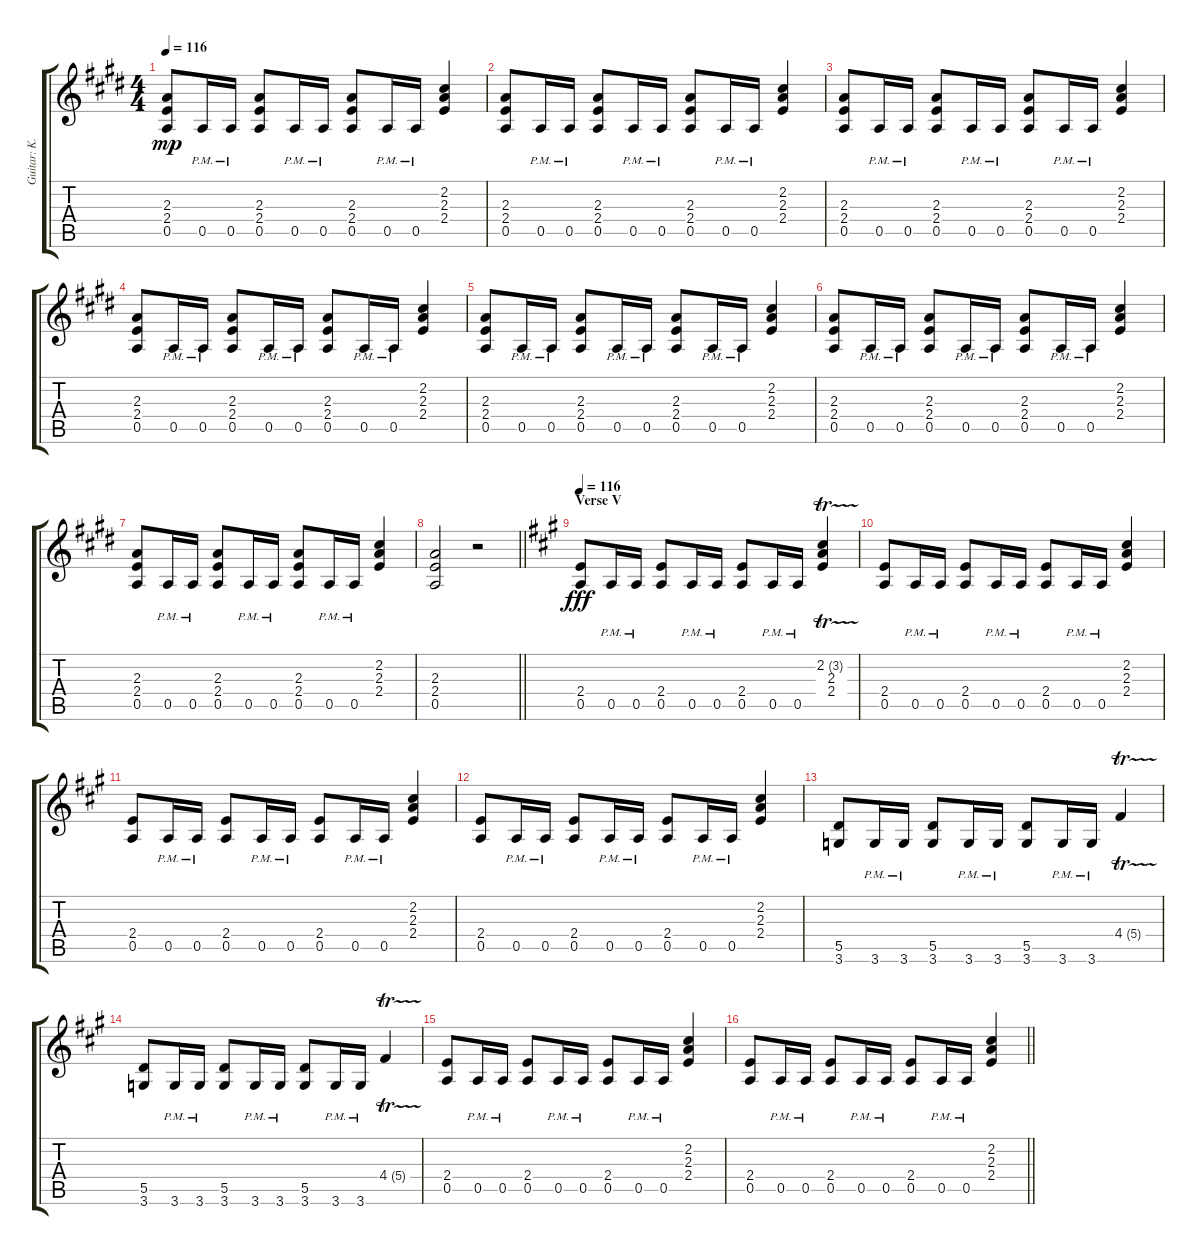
\track ("Guitar: K.K." "Guitar: K.") {instrument distortionguitar}
\staff {score tabs}
\tuning (E4 B3 G3 D3 A2 E2) {hide}
\ts (4 4)
\tempo 116
\clef g2
\ks e
(2.3 2.4 0.5).8{dy mp} 0.5{pm}.16 0.5{pm}.16 (2.3 2.4 0.5).8 0.5{pm}.16 0.5{pm}.16 (2.3 2.4 0.5).8 0.5{pm}.16 0.5{pm}.16 (2.2 2.3 2.4).4 |
(2.3 2.4 0.5).8 0.5{pm}.16 0.5{pm}.16 (2.3 2.4 0.5).8 0.5{pm}.16 0.5{pm}.16 (2.3 2.4 0.5).8 0.5{pm}.16 0.5{pm}.16 (2.2 2.3 2.4).4 |
(2.3 2.4 0.5).8 0.5{pm}.16 0.5{pm}.16 (2.3 2.4 0.5).8 0.5{pm}.16 0.5{pm}.16 (2.3 2.4 0.5).8 0.5{pm}.16 0.5{pm}.16 (2.2 2.3 2.4).4 |
(2.3 2.4 0.5).8 0.5{pm}.16 0.5{pm}.16 (2.3 2.4 0.5).8 0.5{pm}.16 0.5{pm}.16 (2.3 2.4 0.5).8 0.5{pm}.16 0.5{pm}.16 (2.2 2.3 2.4).4 |
(2.3 2.4 0.5).8 0.5{pm}.16 0.5{pm}.16 (2.3 2.4 0.5).8 0.5{pm}.16 0.5{pm}.16 (2.3 2.4 0.5).8 0.5{pm}.16 0.5{pm}.16 (2.2 2.3 2.4).4 |
(2.3 2.4 0.5).8 0.5{pm}.16 0.5{pm}.16 (2.3 2.4 0.5).8 0.5{pm}.16 0.5{pm}.16 (2.3 2.4 0.5).8 0.5{pm}.16 0.5{pm}.16 (2.2 2.3 2.4).4 |
(2.3 2.4 0.5).8 0.5{pm}.16 0.5{pm}.16 (2.3 2.4 0.5).8 0.5{pm}.16 0.5{pm}.16 (2.3 2.4 0.5).8 0.5{pm}.16 0.5{pm}.16 (2.2 2.3 2.4).4 |
\barLineRight lightlight
(2.3 2.4 0.5).2 r.2 |
\section ("" "Verse V")
\tempo 116
\ks a
(2.4 0.5).8{dy fff} 0.5{pm}.16 0.5{pm}.16 (2.4 0.5).8 0.5{pm}.16 0.5{pm}.16 (2.4 0.5).8 0.5{pm}.16 0.5{pm}.16 (2.2{tr (3 32)} 2.3 2.4).4 |
(2.4 0.5).8 0.5{pm}.16 0.5{pm}.16 (2.4 0.5).8 0.5{pm}.16 0.5{pm}.16 (2.4 0.5).8 0.5{pm}.16 0.5{pm}.16 (2.2 2.3 2.4).4 |
(2.4 0.5).8 0.5{pm}.16 0.5{pm}.16 (2.4 0.5).8 0.5{pm}.16 0.5{pm}.16 (2.4 0.5).8 0.5{pm}.16 0.5{pm}.16 (2.2 2.3 2.4).4 |
(2.4 0.5).8 0.5{pm}.16 0.5{pm}.16 (2.4 0.5).8 0.5{pm}.16 0.5{pm}.16 (2.4 0.5).8 0.5{pm}.16 0.5{pm}.16 (2.2 2.3 2.4).4 |
(5.5 3.6).8 3.6{pm}.16 3.6{pm}.16 (5.5 3.6).8 3.6{pm}.16 3.6{pm}.16 (5.5 3.6).8 3.6{pm}.16 3.6{pm}.16 4.4{tr (5 32)}.4 |
(5.5 3.6).8 3.6{pm}.16 3.6{pm}.16 (5.5 3.6).8 3.6{pm}.16 3.6{pm}.16 (5.5 3.6).8 3.6{pm}.16 3.6{pm}.16 4.4{tr (5 32)}.4 |
(2.4 0.5).8 0.5{pm}.16 0.5{pm}.16 (2.4 0.5).8 0.5{pm}.16 0.5{pm}.16 (2.4 0.5).8 0.5{pm}.16 0.5{pm}.16 (2.2 2.3 2.4).4 |
\barLineRight lightlight
(2.4 0.5).8 0.5{pm}.16 0.5{pm}.16 (2.4 0.5).8 0.5{pm}.16 0.5{pm}.16 (2.4 0.5).8 0.5{pm}.16 0.5{pm}.16 (2.2 2.3 2.4).4
